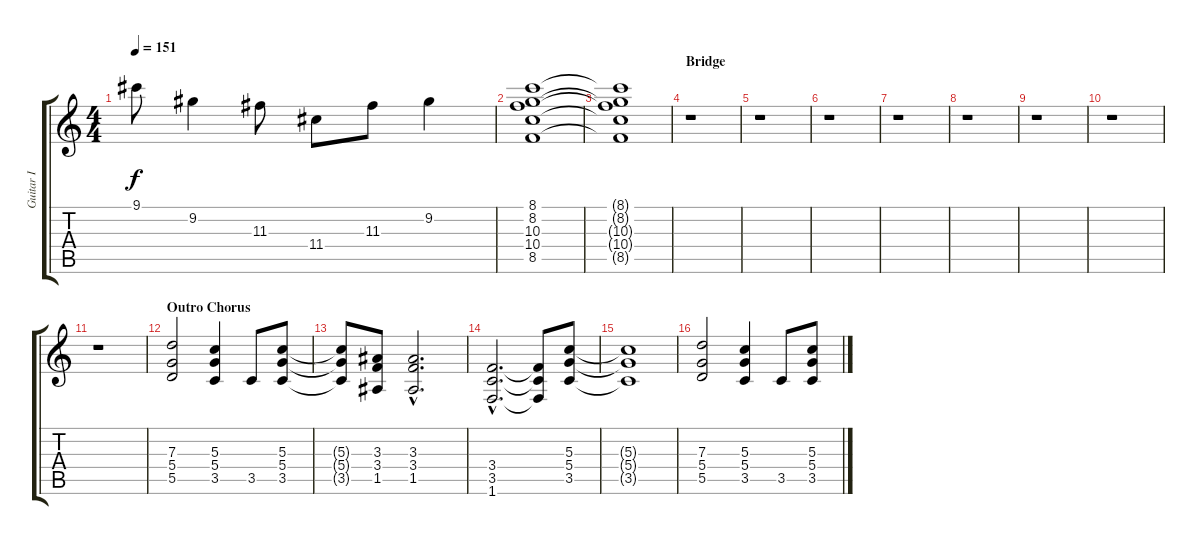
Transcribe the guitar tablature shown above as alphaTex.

\track ("Guitar I" "Guitar I") {instrument overdrivenguitar}
\staff {score tabs}
\tuning (E4 B3 G3 D3 A2 E2) {hide}
\ts (4 4)
\tempo 151
\clef g2
\ks c
9.1{t}.8{dy f} 9.2.4 11.3.8 11.4.8 11.3.8 9.2.4 |
(8.1 8.2 10.3 10.4 8.5).1 |
(8.1{t} 8.2{t} 10.3{t} 10.4{t} 8.5{t}).1 |
\section ("" "Bridge")
r.1 |
r.1 |
r.1 |
r.1 |
r.1 |
r.1 |
r.1 |
r.1 |
\section ("" "Outro Chorus")
(7.3 5.4 5.5).2 (5.3 5.4 3.5).4 3.5.8 (5.3 5.4 3.5).8 |
(5.3{t} 5.4{t} 3.5{t}).8 (3.3 3.4 1.5).8 (3.3{hac} 3.4{hac} 1.5{hac}).2{d} |
(3.4{hac} 3.5{hac} 1.6{hac}).2{d} (3.4{t} 3.5{t} 1.6{t}).8 (5.3 5.4 3.5).8 |
(5.3{t} 5.4{t} 3.5{t}).1 |
(7.3 5.4 5.5).2 (5.3 5.4 3.5).4 3.5.8 (5.3 5.4 3.5).8
